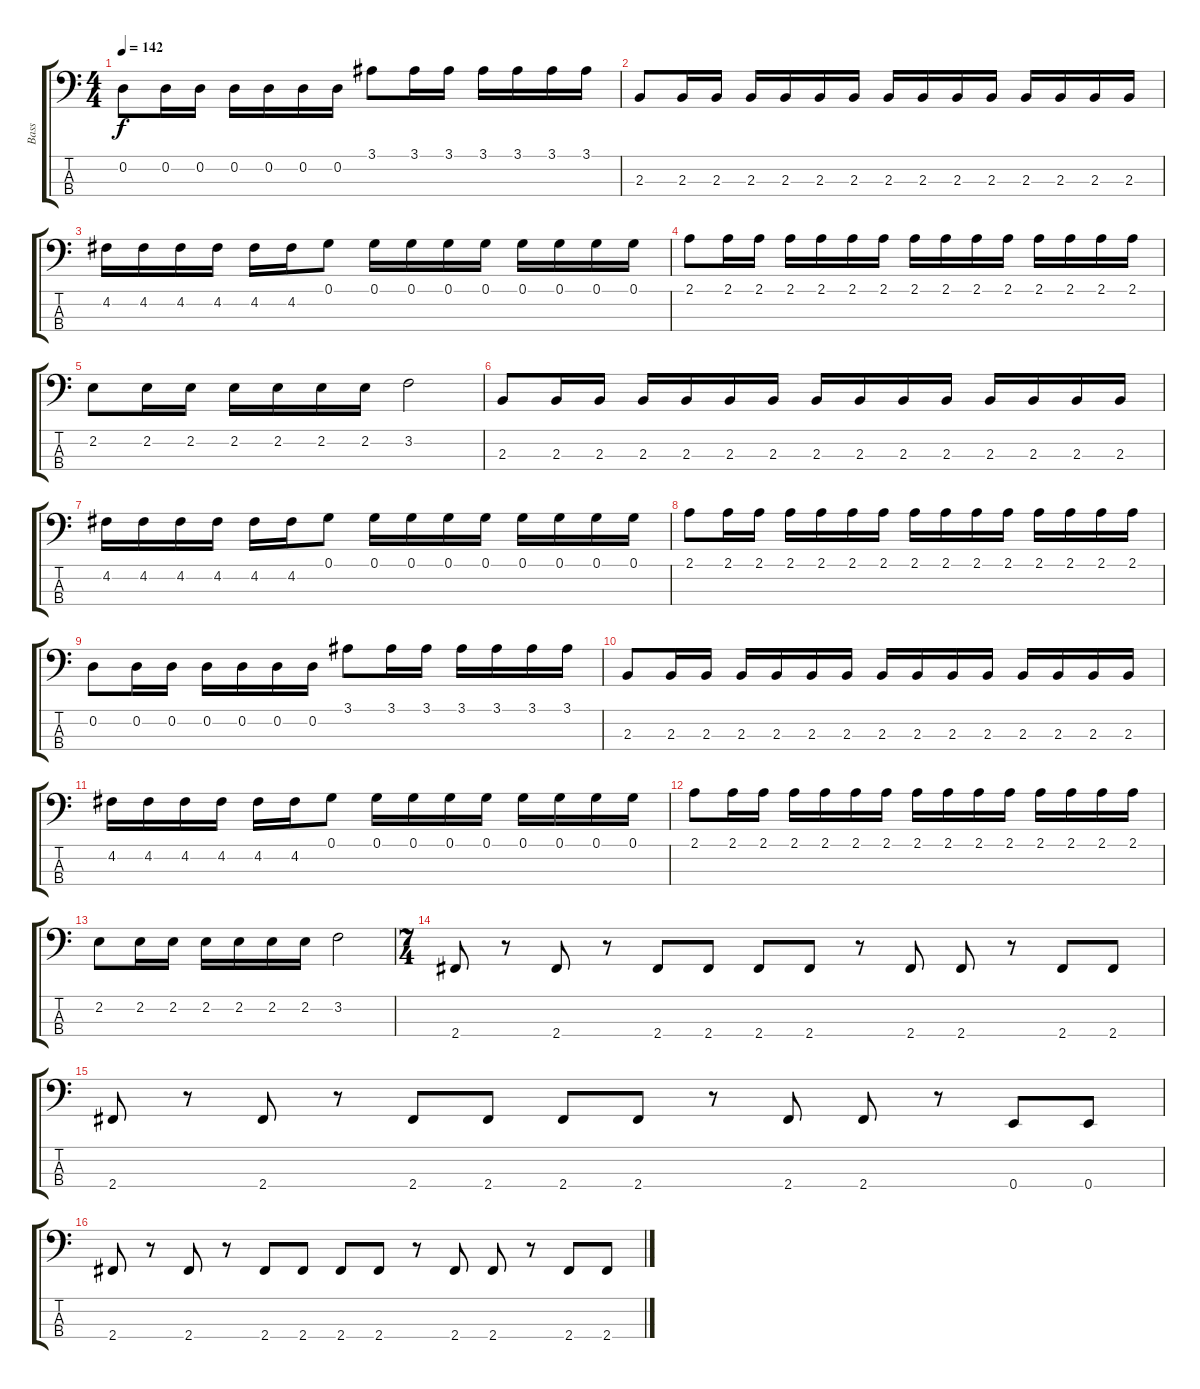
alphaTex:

\track ("Bass" "Bass") {instrument electricbassfinger}
\staff {score tabs}
\tuning (G2 D2 A1 E1) {hide}
\ts (4 4)
\tempo 142
\clef f4
\ks c
0.2.8{dy f} 0.2.16 0.2.16 0.2.16 0.2.16 0.2.16 0.2.16 3.1.8 3.1.16 3.1.16 3.1.16 3.1.16 3.1.16 3.1.16 |
2.3.8 2.3.16 2.3.16 2.3.16 2.3.16 2.3.16 2.3.16 2.3.16 2.3.16 2.3.16 2.3.16 2.3.16 2.3.16 2.3.16 2.3.16 |
4.2.16 4.2.16 4.2.16 4.2.16 4.2.16 4.2.16 0.1.8 0.1.16 0.1.16 0.1.16 0.1.16 0.1.16 0.1.16 0.1.16 0.1.16 |
2.1.8 2.1.16 2.1.16 2.1.16 2.1.16 2.1.16 2.1.16 2.1.16 2.1.16 2.1.16 2.1.16 2.1.16 2.1.16 2.1.16 2.1.16 |
2.2.8 2.2.16 2.2.16 2.2.16 2.2.16 2.2.16 2.2.16 3.2.2 |
2.3.8 2.3.16 2.3.16 2.3.16 2.3.16 2.3.16 2.3.16 2.3.16 2.3.16 2.3.16 2.3.16 2.3.16 2.3.16 2.3.16 2.3.16 |
4.2.16 4.2.16 4.2.16 4.2.16 4.2.16 4.2.16 0.1.8 0.1.16 0.1.16 0.1.16 0.1.16 0.1.16 0.1.16 0.1.16 0.1.16 |
2.1.8 2.1.16 2.1.16 2.1.16 2.1.16 2.1.16 2.1.16 2.1.16 2.1.16 2.1.16 2.1.16 2.1.16 2.1.16 2.1.16 2.1.16 |
0.2.8 0.2.16 0.2.16 0.2.16 0.2.16 0.2.16 0.2.16 3.1.8 3.1.16 3.1.16 3.1.16 3.1.16 3.1.16 3.1.16 |
2.3.8 2.3.16 2.3.16 2.3.16 2.3.16 2.3.16 2.3.16 2.3.16 2.3.16 2.3.16 2.3.16 2.3.16 2.3.16 2.3.16 2.3.16 |
4.2.16 4.2.16 4.2.16 4.2.16 4.2.16 4.2.16 0.1.8 0.1.16 0.1.16 0.1.16 0.1.16 0.1.16 0.1.16 0.1.16 0.1.16 |
2.1.8 2.1.16 2.1.16 2.1.16 2.1.16 2.1.16 2.1.16 2.1.16 2.1.16 2.1.16 2.1.16 2.1.16 2.1.16 2.1.16 2.1.16 |
2.2.8 2.2.16 2.2.16 2.2.16 2.2.16 2.2.16 2.2.16 3.2.2 |
\ts (7 4)
2.4.8 r.8 2.4.8 r.8 2.4.8 2.4.8 2.4.8 2.4.8 r.8 2.4.8 2.4.8 r.8 2.4.8 2.4.8 |
2.4.8 r.8 2.4.8 r.8 2.4.8 2.4.8 2.4.8 2.4.8 r.8 2.4.8 2.4.8 r.8 0.4.8 0.4.8 |
2.4.8 r.8 2.4.8 r.8 2.4.8 2.4.8 2.4.8 2.4.8 r.8 2.4.8 2.4.8 r.8 2.4.8 2.4.8
